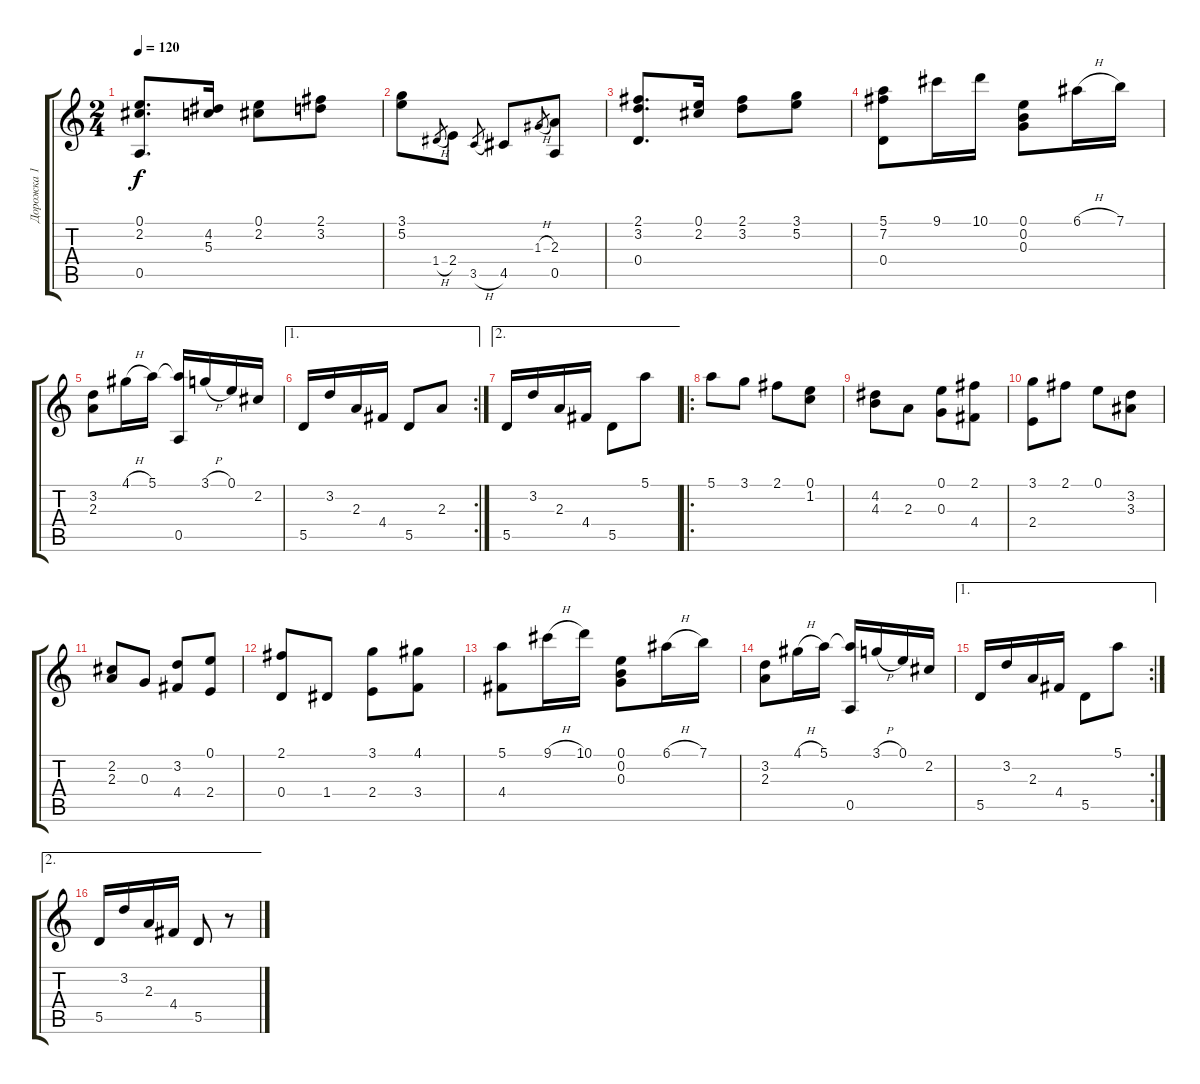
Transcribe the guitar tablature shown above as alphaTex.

\track ("Дорожка 1" "Дорожка 1") {instrument acousticguitarnylon}
\staff {score tabs}
\tuning (E4 B3 G3 D3 A2 E2) {hide}
\ts (2 4)
\tempo 120
\clef g2
\ks c
(0.1 2.2 0.5).8{d dy f} (4.2 5.3).16 (0.1 2.2).8 (2.1 3.2).8 |
(3.1 5.2).8 1.4{h}.8{gr} 2.4.8 3.5{h}.8{gr} 4.5.8 1.3{h}.8{gr} (2.3 0.5).8 |
(2.1 3.2 0.4).8{d} (0.1 2.2).16 (2.1 3.2).8 (3.1 5.2).8 |
(5.1 7.2 0.4).8 9.1.16 10.1.16 (0.1 0.2 0.3).8 6.1{h}.16 7.1.16 |
(3.2 2.3).8 4.1{h}.16 5.1.16 (5.1{t} 0.5).16 3.1{h}.16 0.1.16 2.2.16 |
\ae 1
\rc 2
5.5.16 3.2.16 2.3.16 4.4.16 5.5.8 2.3.8 |
\ae 2
5.5.16 3.2.16 2.3.16 4.4.16 5.5.8 5.1.8 |
\ro
5.1.8 3.1.8 2.1.8 (0.1 1.2).8 |
(4.2 4.3).8 2.3.8 (0.1 0.3).8 (2.1 4.4).8 |
(3.1 2.4).8 2.1.8 0.1.8 (3.2 3.3).8 |
(2.2 2.3).8 0.3.8 (3.2 4.4).8 (0.1 2.4).8 |
(2.1 0.4).8 1.4.8 (3.1 2.4).8 (4.1 3.4).8 |
(5.1 4.4).8 9.1{h}.16 10.1.16 (0.1 0.2 0.3).8 6.1{h}.16 7.1.16 |
(3.2 2.3).8 4.1{h}.16 5.1.16 (5.1{t} 0.5).16 3.1{h}.16 0.1.16 2.2.16 |
\ae 1
\rc 2
5.5.16 3.2.16 2.3.16 4.4.16 5.5.8 5.1.8 |
\ae 2
5.5.16 3.2.16 2.3.16 4.4.16 5.5.8 r.8
